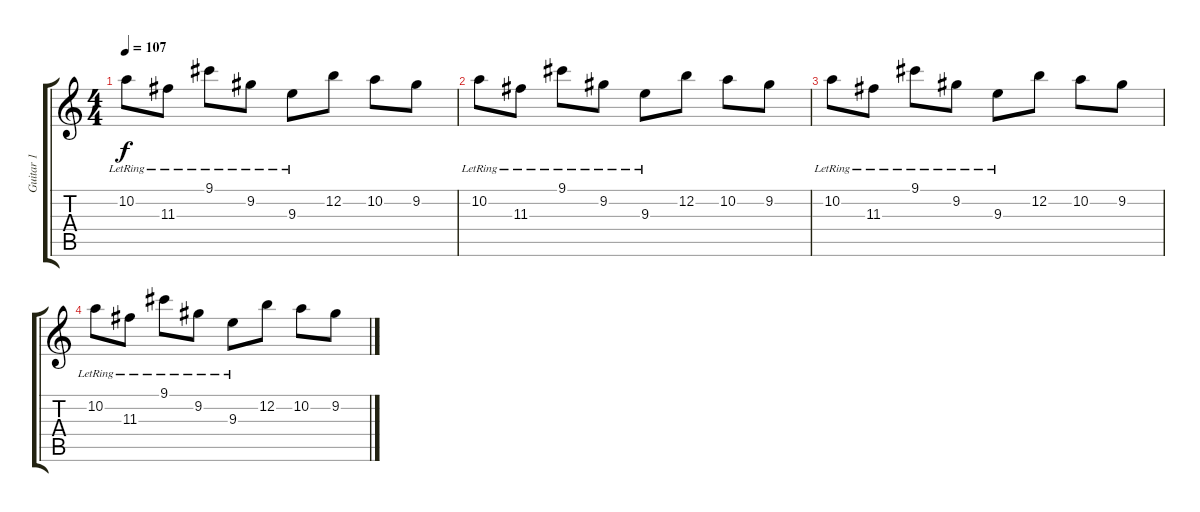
\track ("Guitar 1" "Guitar 1") {instrument acousticguitarsteel}
\staff {score tabs}
\tuning (E4 B3 G3 D3 A2 E2) {hide}
\ts (4 4)
\tempo 107
\clef g2
\ks c
10.2{lr}.8{dy f} 11.3{lr}.8 9.1{lr}.8 9.2{lr}.8 9.3{lr}.8 12.2.8 10.2.8 9.2.8 |
10.2{lr}.8 11.3{lr}.8 9.1{lr}.8 9.2{lr}.8 9.3{lr}.8 12.2.8 10.2.8 9.2.8 |
10.2{lr}.8 11.3{lr}.8 9.1{lr}.8 9.2{lr}.8 9.3{lr}.8 12.2.8 10.2.8 9.2.8 |
10.2{lr}.8 11.3{lr}.8 9.1{lr}.8 9.2{lr}.8 9.3{lr}.8 12.2.8 10.2.8 9.2.8
